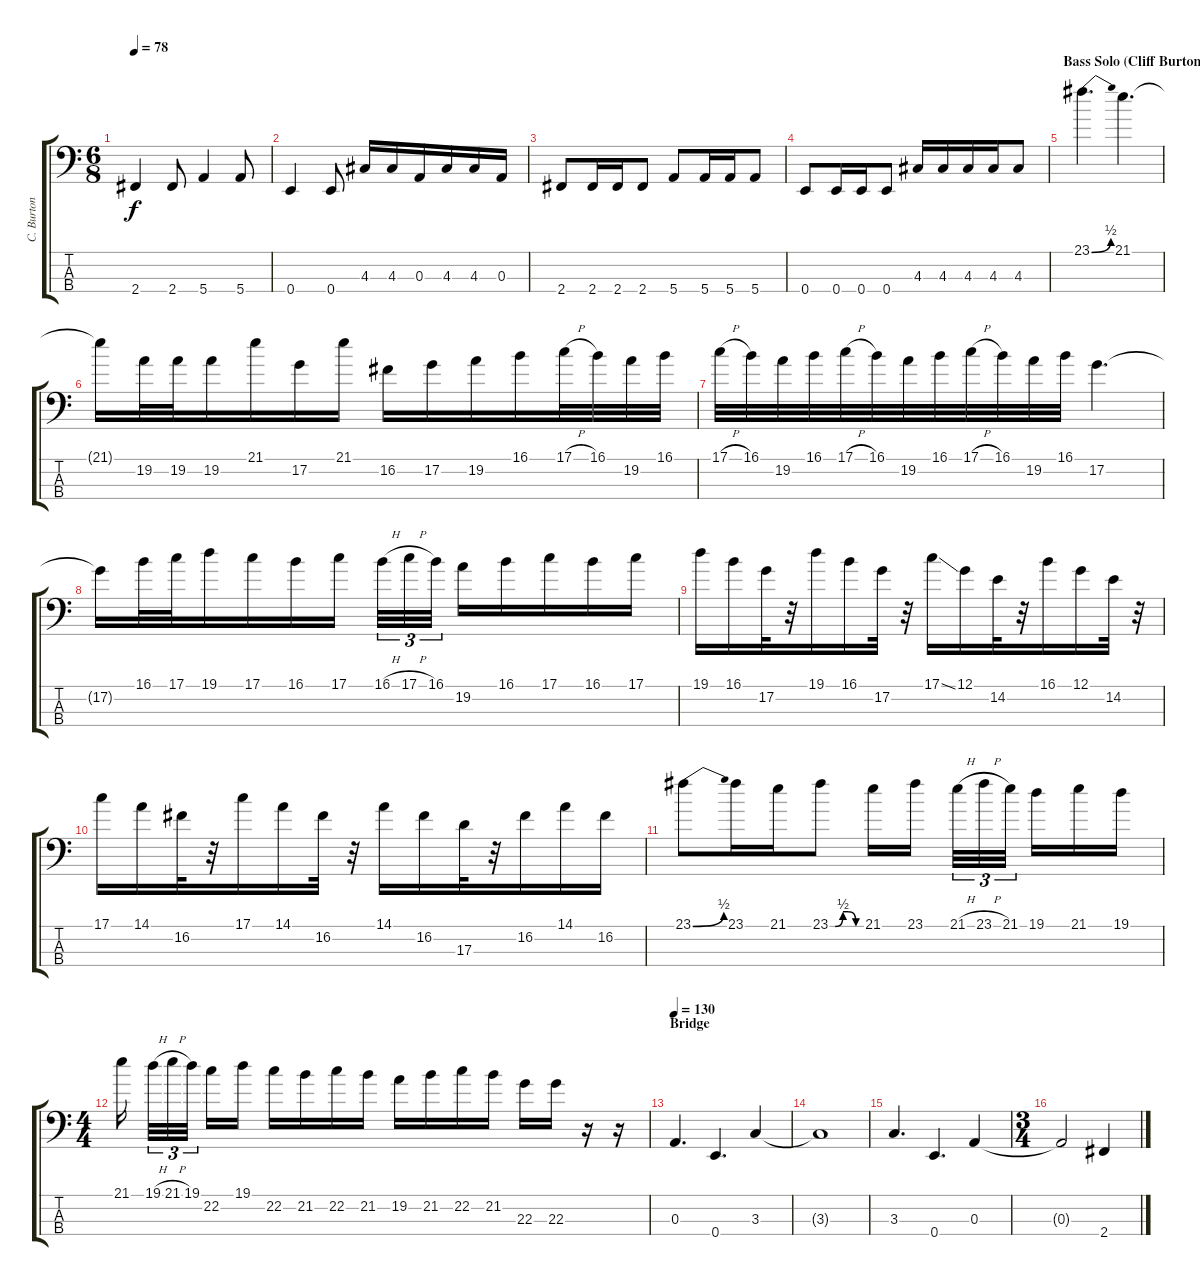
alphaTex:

\track ("C. Burton" "C. Burton") {instrument electricbassfinger}
\staff {score tabs}
\tuning (G2 D2 A1 E1) {hide}
\ts (6 8)
\tempo 78
\clef f4
\ks c
2.4.4{dy f} 2.4.8 5.4.4 5.4.8 |
0.4.4 0.4.8 4.3.16 4.3.16 0.3.16 4.3.16 4.3.16 0.3.16 |
2.4.8 2.4.16 2.4.16 2.4.8 5.4.8 5.4.16 5.4.16 5.4.8 |
0.4.8 0.4.16 0.4.16 0.4.8 4.3.16 4.3.16 4.3.16 4.3.16 4.3.8 |
\section ("" "Bass Solo (Cliff Burton)")
23.1{be (bend 0 0 60 2)}.4{d} 21.1.4{d} |
21.1{t}.16 19.2.32 19.2.32 19.2.16 21.1.16 17.2.16 21.1.16 16.2.16 17.2.16 19.2.16 16.1.16 17.1{h}.32 16.1.32 19.2.32 16.1.32 |
17.1{h}.32 16.1.32 19.2.32 16.1.32 17.1{h}.32 16.1.32 19.2.32 16.1.32 17.1{h}.32 16.1.32 19.2.32 16.1.32 17.2.4{d} |
17.2{t}.16 16.1.32 17.1.32 19.1.16 17.1.16 16.1.16 17.1.16 16.1{h}.32{tu (3 2)} 17.1{h}.32{tu (3 2)} 16.1.32{tu (3 2)} 19.2.16 16.1.16 17.1.16 16.1.16 17.1.16 |
19.1.16 16.1.16 17.2.32 r.32 19.1.16 16.1.16 17.2.32 r.32 17.1{ss}.16 12.1.16 14.2.32 r.32 16.1.16 12.1.16 14.2.32 r.32 |
17.1.16 14.1.16 16.2.32 r.32 17.1.16 14.1.16 16.2.32 r.32 14.1.16 16.2.16 17.3.32 r.32 16.2.16 14.1.16 16.2.16 |
23.1{be (bend 0 0 60 2)}.8 23.1.16 21.1.16 23.1{be (custom 0 0 10 0 25 2 35 2 50 0 60 0)}.8 21.1.16 23.1.16 21.1{h}.32{tu (3 2)} 23.1{h}.32{tu (3 2)} 21.1.32{tu (3 2)} 19.1.16 21.1.16 19.1.16 |
\ts (4 4)
21.1.16 19.1{h}.32{tu (3 2)} 21.1{h}.32{tu (3 2)} 19.1.32{tu (3 2)} 22.2.16 19.1.16 22.2.16 21.2.16 22.2.16 21.2.16 19.2.16 21.2.16 22.2.16 21.2.16 22.3.16 22.3.16 r.16 r.16 |
\section ("" "Bridge")
\tempo 130
0.3.4{d} 0.4.4{d} 3.3.4 |
3.3{t}.1 |
3.3.4{d} 0.4.4{d} 0.3.4 |
\ts (3 4)
0.3{t}.2 2.4{ss}.4
